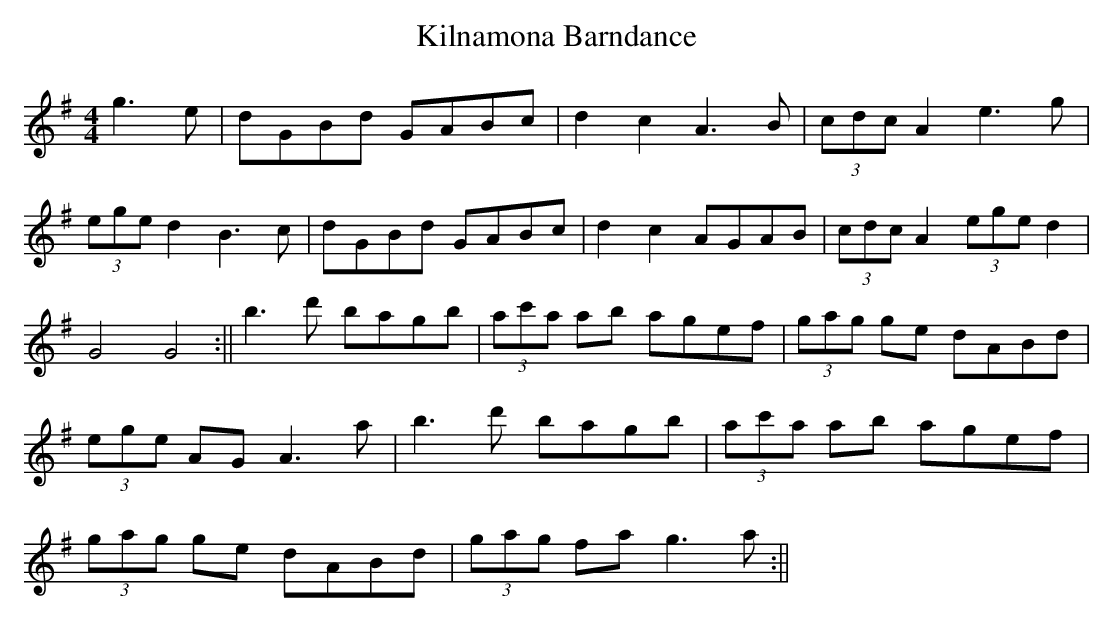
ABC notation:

X:1
T:Kilnamona Barndance
M:4/4
L:1/8
K:G
g3e|dGBd GABc|d2c2 A3B|(3cdc A2 e3g|(3ege d2B3c|\
dGBd GABc|d2c2 AGAB|(3cdc A2 (3ege d2|G4 G4:||\
b3d' bagb|(3ac'a ab agef|(3gag ge dABd|(3ege AG A3a|\
b3d' bagb|(3ac'a ab agef|(3gag ge dABd|(3gag fa g3a:||\
